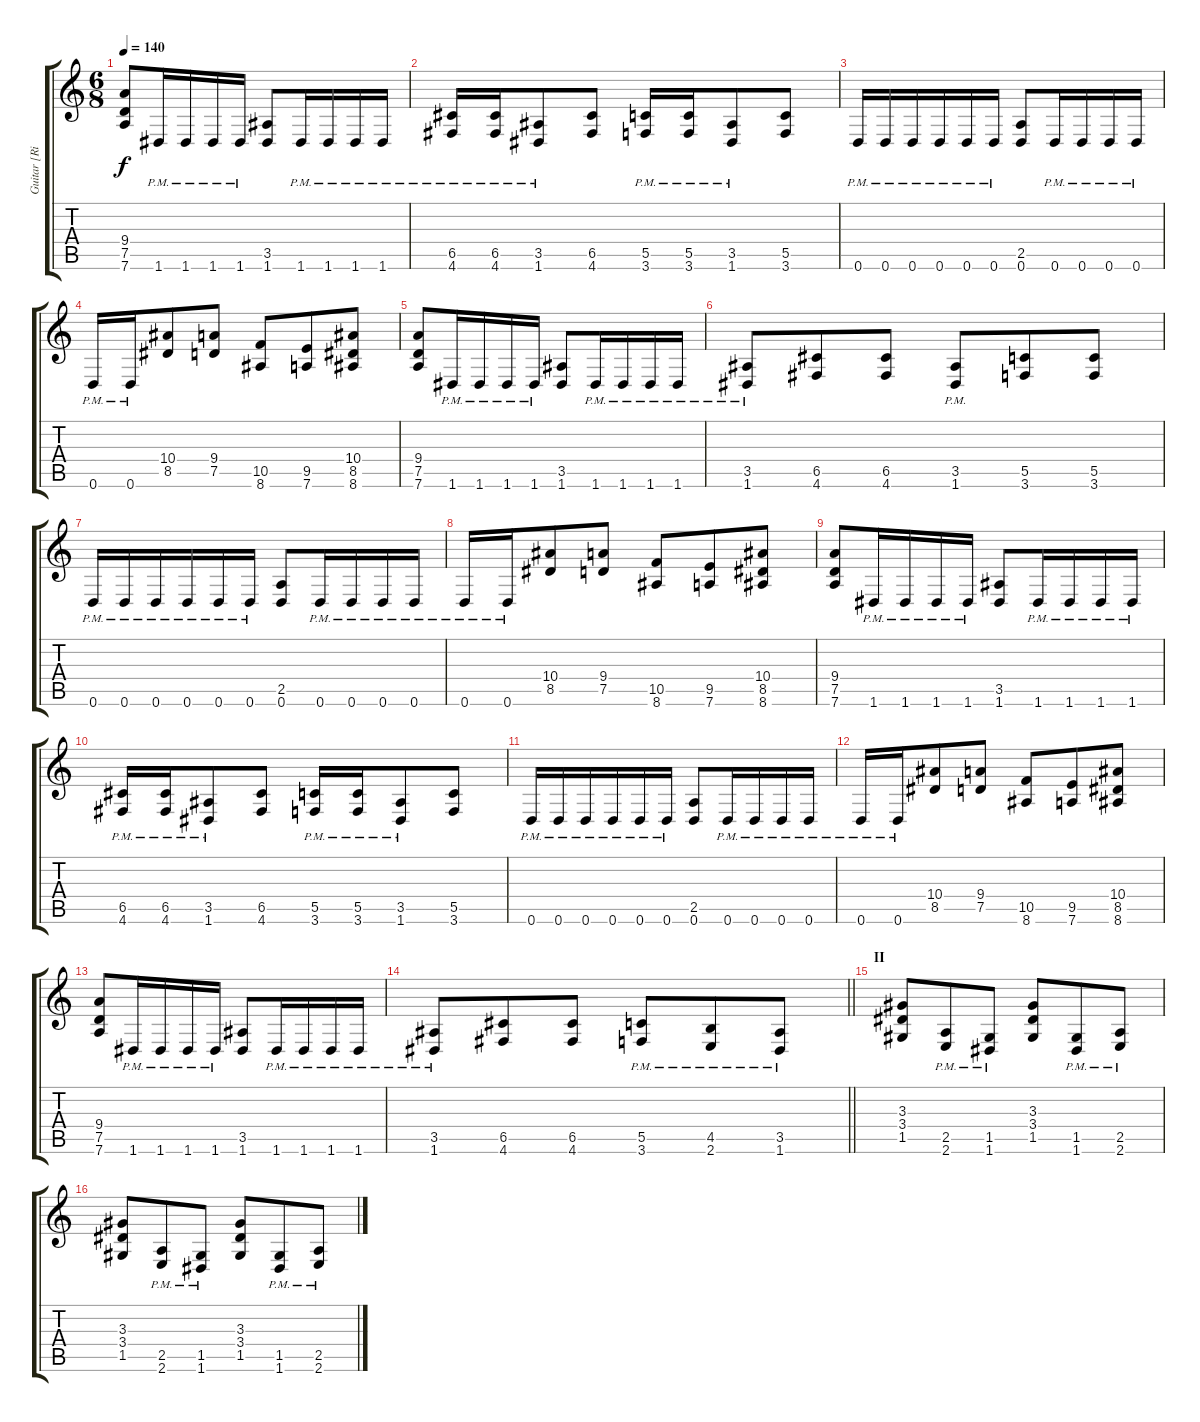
\track ("Guitar [Right]" "Guitar [Ri") {instrument distortionguitar}
\staff {score tabs}
\tuning (D4 A3 F3 C3 G2 D2) {hide}
\ts (6 8)
\tempo 140
\clef g2
\ks c
(9.4 7.5 7.6).8{dy f} 1.6{pm}.16 1.6{pm}.16 1.6{pm}.16 1.6{pm}.16 (3.5 1.6).8 1.6{pm}.16 1.6{pm}.16 1.6{pm}.16 1.6{pm}.16 |
(6.5{pm} 4.6{pm}).16 (6.5{pm} 4.6{pm}).16 (3.5{pm} 1.6{pm}).8 (6.5 4.6).8 (5.5{pm} 3.6{pm}).16 (5.5{pm} 3.6{pm}).16 (3.5{pm} 1.6{pm}).8 (5.5 3.6).8 |
0.6{pm}.16 0.6{pm}.16 0.6{pm}.16 0.6{pm}.16 0.6{pm}.16 0.6{pm}.16 (2.5 0.6).8 0.6{pm}.16 0.6{pm}.16 0.6{pm}.16 0.6{pm}.16 |
0.6{pm}.16 0.6{pm}.16 (10.4 8.5).8 (9.4 7.5).8 (10.5 8.6).8 (9.5 7.6).8 (10.4 8.5 8.6).8 |
(9.4 7.5 7.6).8 1.6{pm}.16 1.6{pm}.16 1.6{pm}.16 1.6{pm}.16 (3.5 1.6).8 1.6{pm}.16 1.6{pm}.16 1.6{pm}.16 1.6{pm}.16 |
(3.5{pm} 1.6{pm}).8 (6.5 4.6).8 (6.5 4.6).8 (3.5{pm} 1.6{pm}).8 (5.5 3.6).8 (5.5 3.6).8 |
0.6{pm}.16 0.6{pm}.16 0.6{pm}.16 0.6{pm}.16 0.6{pm}.16 0.6{pm}.16 (2.5 0.6).8 0.6{pm}.16 0.6{pm}.16 0.6{pm}.16 0.6{pm}.16 |
0.6{pm}.16 0.6{pm}.16 (10.4 8.5).8 (9.4 7.5).8 (10.5 8.6).8 (9.5 7.6).8 (10.4 8.5 8.6).8 |
(9.4 7.5 7.6).8 1.6{pm}.16 1.6{pm}.16 1.6{pm}.16 1.6{pm}.16 (3.5 1.6).8 1.6{pm}.16 1.6{pm}.16 1.6{pm}.16 1.6{pm}.16 |
(6.5{pm} 4.6{pm}).16 (6.5{pm} 4.6{pm}).16 (3.5{pm} 1.6{pm}).8 (6.5 4.6).8 (5.5{pm} 3.6{pm}).16 (5.5{pm} 3.6{pm}).16 (3.5{pm} 1.6{pm}).8 (5.5 3.6).8 |
0.6{pm}.16 0.6{pm}.16 0.6{pm}.16 0.6{pm}.16 0.6{pm}.16 0.6{pm}.16 (2.5 0.6).8 0.6{pm}.16 0.6{pm}.16 0.6{pm}.16 0.6{pm}.16 |
0.6{pm}.16 0.6{pm}.16 (10.4 8.5).8 (9.4 7.5).8 (10.5 8.6).8 (9.5 7.6).8 (10.4 8.5 8.6).8 |
(9.4 7.5 7.6).8 1.6{pm}.16 1.6{pm}.16 1.6{pm}.16 1.6{pm}.16 (3.5 1.6).8 1.6{pm}.16 1.6{pm}.16 1.6{pm}.16 1.6{pm}.16 |
\barLineRight lightlight
(3.5{pm} 1.6{pm}).8 (6.5 4.6).8 (6.5 4.6).8 (5.5{pm} 3.6{pm}).8 (4.5{pm} 2.6{pm}).8 (3.5{pm} 1.6{pm}).8 |
\section ("" "II")
(3.3 3.4 1.5).8 (2.5{pm} 2.6{pm}).8 (1.5{pm} 1.6{pm}).8 (3.3 3.4 1.5).8 (1.5{pm} 1.6{pm}).8 (2.5{pm} 2.6{pm}).8 |
(3.3 3.4 1.5).8 (2.5{pm} 2.6{pm}).8 (1.5{pm} 1.6{pm}).8 (3.3 3.4 1.5).8 (1.5{pm} 1.6{pm}).8 (2.5{pm} 2.6{pm}).8
